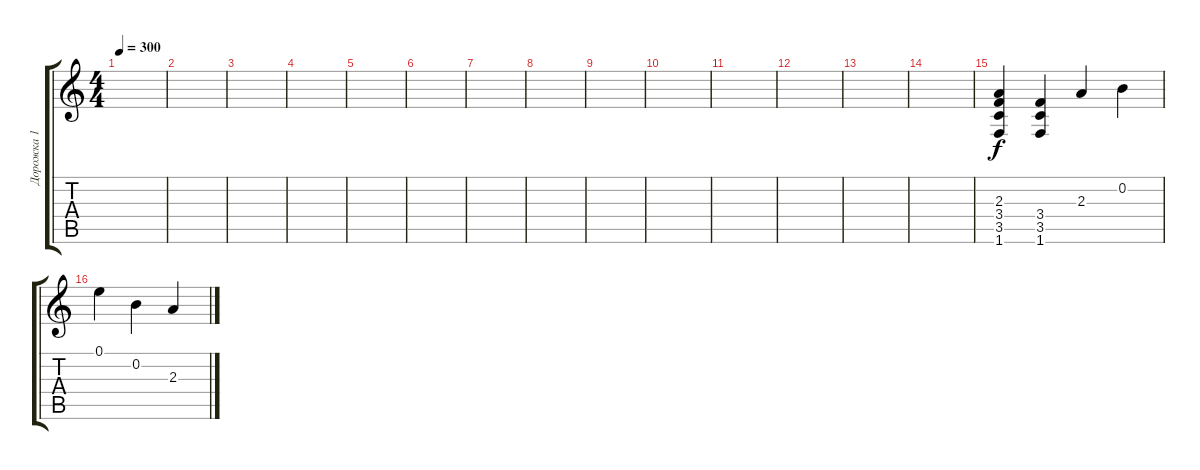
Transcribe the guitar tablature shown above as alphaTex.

\track ("Дорожка 1" "Дорожка 1") {instrument electricguitarjazz}
\staff {score tabs}
\tuning (E4 B3 G3 D3 A2 E2) {hide}
\ts (4 4)
\tempo 300
\clef g2
\ks c
|
|
|
|
|
|
|
|
|
|
|
|
|
|
(2.3 3.4 3.5 1.6).4 (3.4 3.5 1.6).4 2.3.4 0.2.4 |
0.1.4 0.2.4 2.3.4
